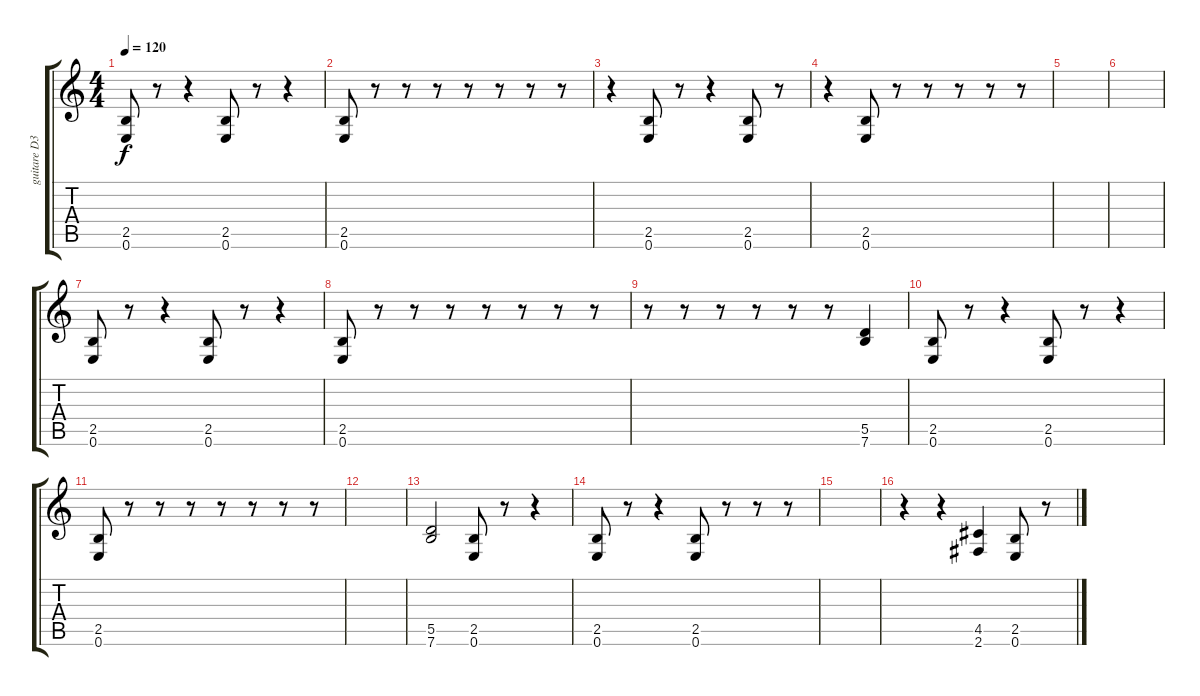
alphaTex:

\track ("guitare D3" "guitare D3") {instrument distortionguitar}
\staff {score tabs}
\tuning (E4 B3 G3 D3 A2 E2) {hide}
\ts (4 4)
\tempo 120
\clef g2
\ks c
(2.5 0.6).8{dy f instrument distortionguitar} r.8 r.4 (2.5 0.6).8 r.8 r.4 |
(2.5 0.6).8 r.8 r.8 r.8 r.8 r.8 r.8 r.8 |
r.4 (2.5 0.6).8 r.8 r.4 (2.5 0.6).8 r.8 |
r.4 (2.5 0.6).8 r.8 r.8 r.8 r.8 r.8 |
|
|
(2.5 0.6).8 r.8 r.4 (2.5 0.6).8 r.8 r.4 |
(2.5 0.6).8 r.8 r.8 r.8 r.8 r.8 r.8 r.8 |
r.8 r.8 r.8 r.8 r.8 r.8 (5.5 7.6).4 |
(2.5 0.6).8 r.8 r.4 (2.5 0.6).8 r.8 r.4 |
(2.5 0.6).8 r.8 r.8 r.8 r.8 r.8 r.8 r.8 |
|
(5.5 7.6).2 (2.5 0.6).8 r.8 r.4 |
(2.5 0.6).8 r.8 r.4 (2.5 0.6).8 r.8 r.8 r.8 |
|
r.4 r.4 (4.5 2.6).4 (2.5 0.6).8 r.8
